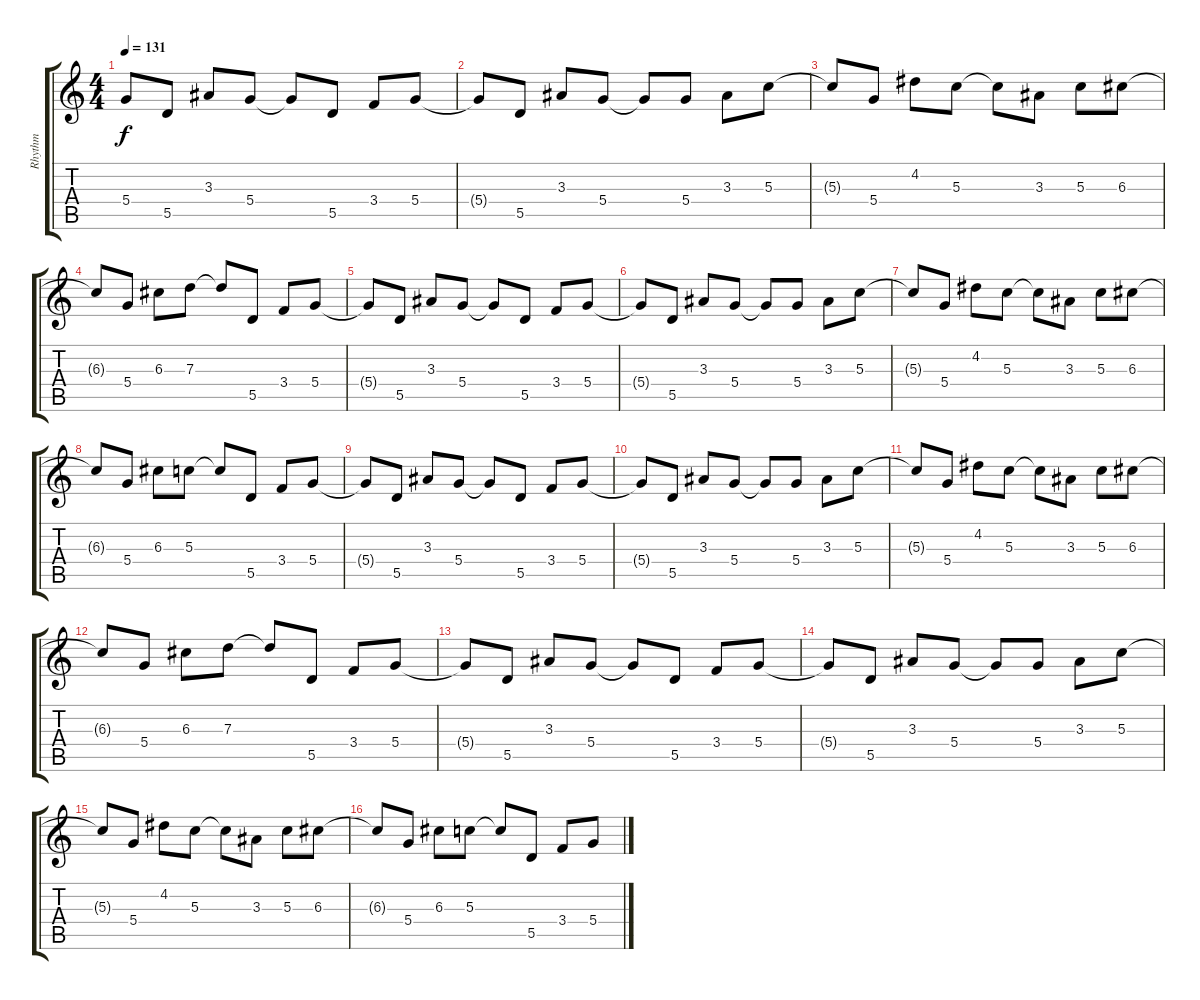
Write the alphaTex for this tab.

\track ("Rhythm" "Rhythm") {instrument overdrivenguitar}
\staff {score tabs}
\tuning (E4 B3 G3 D3 A2 D2) {hide}
\ts (4 4)
\tempo 131
\clef g2
\ks c
5.4{t}.8{dy f} 5.5.8 3.3.8 5.4.8 5.4{t}.8 5.5.8 3.4.8 5.4.8 |
5.4{t}.8 5.5.8 3.3.8 5.4.8 5.4{t}.8 5.4.8 3.3.8 5.3.8 |
5.3{t}.8 5.4.8 4.2.8 5.3.8 5.3{t}.8 3.3.8 5.3.8 6.3.8 |
6.3{t}.8 5.4.8 6.3.8 7.3.8 7.3{t}.8 5.5.8 3.4.8 5.4.8 |
5.4{t}.8 5.5.8 3.3.8 5.4.8 5.4{t}.8 5.5.8 3.4.8 5.4.8 |
5.4{t}.8 5.5.8 3.3.8 5.4.8 5.4{t}.8 5.4.8 3.3.8 5.3.8 |
5.3{t}.8 5.4.8 4.2.8 5.3.8 5.3{t}.8 3.3.8 5.3.8 6.3.8 |
6.3{t}.8 5.4.8 6.3.8 5.3.8 5.3{t}.8 5.5.8 3.4.8 5.4.8 |
5.4{t}.8 5.5.8 3.3.8 5.4.8 5.4{t}.8 5.5.8 3.4.8 5.4.8 |
5.4{t}.8 5.5.8 3.3.8 5.4.8 5.4{t}.8 5.4.8 3.3.8 5.3.8 |
5.3{t}.8 5.4.8 4.2.8 5.3.8 5.3{t}.8 3.3.8 5.3.8 6.3.8 |
6.3{t}.8 5.4.8 6.3.8 7.3.8 7.3{t}.8 5.5.8 3.4.8 5.4.8 |
5.4{t}.8 5.5.8 3.3.8 5.4.8 5.4{t}.8 5.5.8 3.4.8 5.4.8 |
5.4{t}.8 5.5.8 3.3.8 5.4.8 5.4{t}.8 5.4.8 3.3.8 5.3.8 |
5.3{t}.8 5.4.8 4.2.8 5.3.8 5.3{t}.8 3.3.8 5.3.8 6.3.8 |
6.3{t}.8 5.4.8 6.3.8 5.3.8 5.3{t}.8 5.5.8 3.4.8 5.4.8
